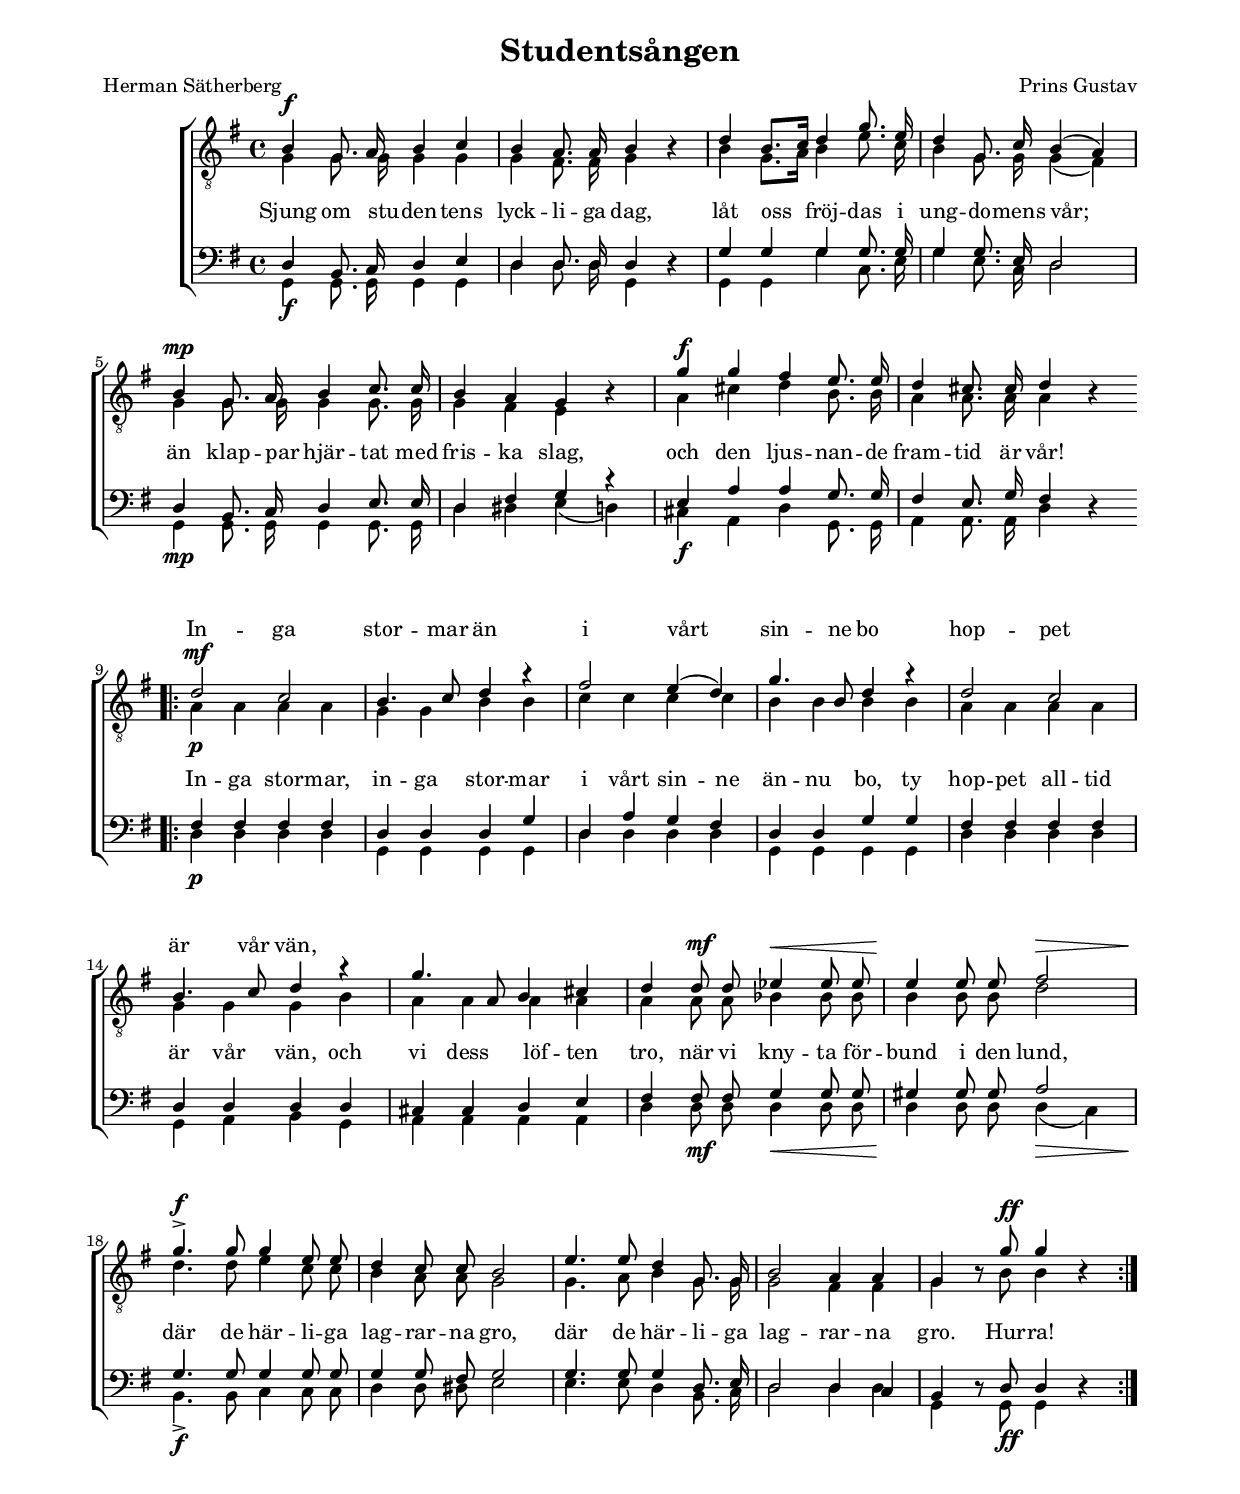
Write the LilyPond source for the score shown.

% LilyBin
\version "2.24.0"

\include "../../Include/midiVolume.ly"
\include "../../Include/copyright.ly"
\include "../../Include/customPaper.ly"

\bookOutputName "Studentsangen"
\pageHeader

\paper{
	page-count = #1
}

global = {
	\time 4/4
	\key g \major
}

dynamicsT = \relative c' {
	\override DynamicLineSpanner.staff-padding = #3

	s1\f  | s1 | s1   | s1 |
	s1\mp | s1 | s1\f | s1 |

	\bar ".|:"

	\repeat volta 2 {
		s1\mf | s1 | s1 | s1            |
		s1    | s1 | s1 | s4 s4\mf s2\< |	s2\! s2\> |
		s1\f | s1 | s1 | s1 | s4. s8\ff s2
		\bar ":|."
	}
}

dynamicsB = \relative c' {
	\override DynamicLineSpanner.staff-padding = #3

	s1\f  | s1 | s1   | s1 |
	s1\mp | s1 | s1\f | s1 |

	\bar ".|:"

	\repeat volta 2 {
		s1\p | s1 | s1 | s1            |
		s1    | s1 | s1 | s4 s4\mf s2\< |	s2\! s2\> |
		s1\f | s1 | s1 | s1 | s4. s8\ff s2
		\bar ":|."
	}
}


tOne = \relative c' {
	\autoBeamOff
	\override DynamicLineSpanner.staff-padding = #3

	b4 g8. a16 b4 c4 |
	b4 a8. a16 b4 s4 |
	d4 b8.[ c16] d4 g8. e16 |
	d4 g,8. c16 b4( a4) |

	b4 g8. a16 b4 c8. c16 |
	b4 a4 g4 s4 |
	g'4 g4 fis4 e8. e16 |
	d4 cis8. cis16 d4 s4 |

	\bar ".|:"

	\repeat volta 2 {
		d2\p c2 |
		b4. c8 d4 r4 |
		fis2 e4( d4) |
		g4. b,8 d4 r4 |

		d2 c2 |
		b4. c8 d4 r4 |
		g4. a,8 b4 cis4 |
		d4 d8 d8 es4 es8 es8 |
		e4 e8 e8 fis2 |

		g4.-> g8 g4 e8 e8 |
		d4 c8 c8 b2 |
		e4. e8 d4 g,8. g16 |
		b2 a4 a4 |
		g4 s8 g'8 g4 s4

		\bar ":|."
	}
}

tTwo = \relative c' {
	\autoBeamOff
	\override Voice.Rest #'staff-position = #0
	\override DynamicLineSpanner.staff-padding = #3

	g4 g8. g16 g4 g4 |
	g4 fis8. fis16 g4 r4 |
	b4 g8.[ a16] b4 e8. c16 |
	b4 g8. g16 g4( fis4) |

	g4 g8. g16 g4 g8. g16 |
	g4 fis4 e4 r4 |
	a4 cis4 d4 b8. b16 |
	a4 a8. a16 a4 r4 |

	\bar ".|:"

	\repeat volta 2 {
		a4 a4 a4 a4 |
		g4 g4 b4 b4 |
		c4 c4 c4 c4 |
		b4 b4 b4 b4 |

		a4 a4 a4 a4 |
		g4 g4 g4 b4 |
		a4 a4 a4 a4 |
		a4 a8 a8 bes4 bes8 bes8 |
		b4 b8 b8 d2 |

		d4. d8 e4 c8 c8 |
		b4 a8 a8 g2 |
		g4. a8 b4 g8. g16 |
		g2 fis4 fis4 |
		g4 r8 b8 b4 r4

		\bar ":|."
	}
}

bOne = \relative c {
	\autoBeamOff
	\override DynamicLineSpanner.staff-padding = #3

	d4 b8. c16 d4 e4 |
	d4 d8. d16 d4 s4 |
	g4 g4 g4 g8. g16 |
	g4 g8. e16 d2 |

	d4 b8. c16 d4 e8. e16 |
	d4 fis4 g4 r4 |
	e4 a4 a4 g8. g16 |
	fis4 e8. g16 fis4 s4 |

	\bar ".|:"

	\repeat volta 2 {
		fis4 fis4 fis4 fis4 |
		d4 d4 d4 g4 |
		d4 a'4 g4 fis4 |
		d4 d4 g4 g4 |

		fis4 fis4 fis4 fis4 |
		d4 d4 d4 d4 |
		cis4 cis4 d4 e4 |
		fis4 fis8 fis8 g4 g8 g8 |
		gis4 gis8 gis8 a2 |

		g4. g8 g4 g8 g8 |
		g4 g8 fis8 g2 |
		g4. g8 g4 d8. e16 |
		d2 d4 c4 |
		b4 s8 d8 d4 s4

		\bar ":|."
	}
}

bTwo = \relative c {
	\autoBeamOff
	\override Voice.Rest #'staff-position = #0
	\override DynamicLineSpanner.staff-padding = #3

	g4 g8. g16 g4 g4 |
	d'4 d8. d16 g,4 r4 |
	g4 g4 g'4 c,8. e16 |
	g4 e8. c16 d2 |

	g,4 g8. g16 g4 g8. g16 |
	d'4 dis4 e4( d4) |
	cis4 a4 d4 g,8. g16 |
	a4 a8. a16 d4 r4 |

	\bar ".|:"

	\repeat volta 2 {
		d4 d4 d4 d4 |
		g,4 g4 g4 g4 |
		d'4 d4 d4 d4 |
		g,4 g4 g4 g4 |

		d'4 d4 d4 d4 |
		g,4 a4 b4 g4 |
		a4 a4 a4 a4 |
		d4 d8 d8 d4 d8 d8 |
		d4 d8 d8 d4( c4) |

		b4._> b8 c4 c8 c8 |
		d4 d8 dis8 e2 |
		e4. e8 d4 b8. c16 |
		d2 d4 d4 |
		g,4 r8 g8 g4 r4

		\bar ":|."
	}
}

tOneLyric = \lyricmode {
	\repeat unfold 36 {\skip 1}

	In -- ga stor -- mar än
	i vårt sin -- ne bo
	hop -- pet är vår vän,
}

tTwoLyric = \lyricmode {
	Sjung om stu -- den -- tens lyck -- li -- ga dag,
	låt oss fröj -- das i ung -- do -- mens vår;
	än klap -- par hjär -- tat med fris -- ka slag,
	och den ljus -- nan -- de fram -- tid är vår!

	In -- ga stor -- mar, in -- ga stor -- mar
	i vårt sin -- ne än -- nu bo,
	ty hop -- pet all -- tid är  vår vän, och vi dess löf -- ten tro,
	när vi kny -- ta för -- bund i den lund,
	där de här -- li -- ga lag -- rar -- na gro,
	där de här -- li -- ga lag -- rar -- na gro.

	Hur -- ra!
}

\include "midi.ly"
\score { % centered <<

	\studentsangenHeader

	\new ChoirStaff <<
		\new Staff = "tenor" <<
			\global
			\clef "treble_8"
			\new Voice = "tOne" <<
				\voiceOne
				\tOne
			>>
			\new Voice <<
				\dynamicUp
				\voiceOne
				\dynamicsT
			>>
			\new Voice = "tTwo" <<
				\voiceTwo
				\tTwo
			>>
		>>
		\new Lyrics \with { alignAboveContext = "tenor" }  {
			\lyricsto "tOne"
			\tOneLyric
		}
		\new Lyrics  {
			\lyricsto "tTwo"
			\tTwoLyric
		}
		\new Staff = "basses" <<
			\global
			\clef "bass"
			\new Voice = "bOne" <<
				\voiceOne
				\bOne
			>>
			\new Voice = "bTwo" <<
				\voiceTwo
				\bTwo
			>>
			\new Voice <<
				\voiceTwo
				\dynamicsB
			>>
		>>
	>>
}  % End score

